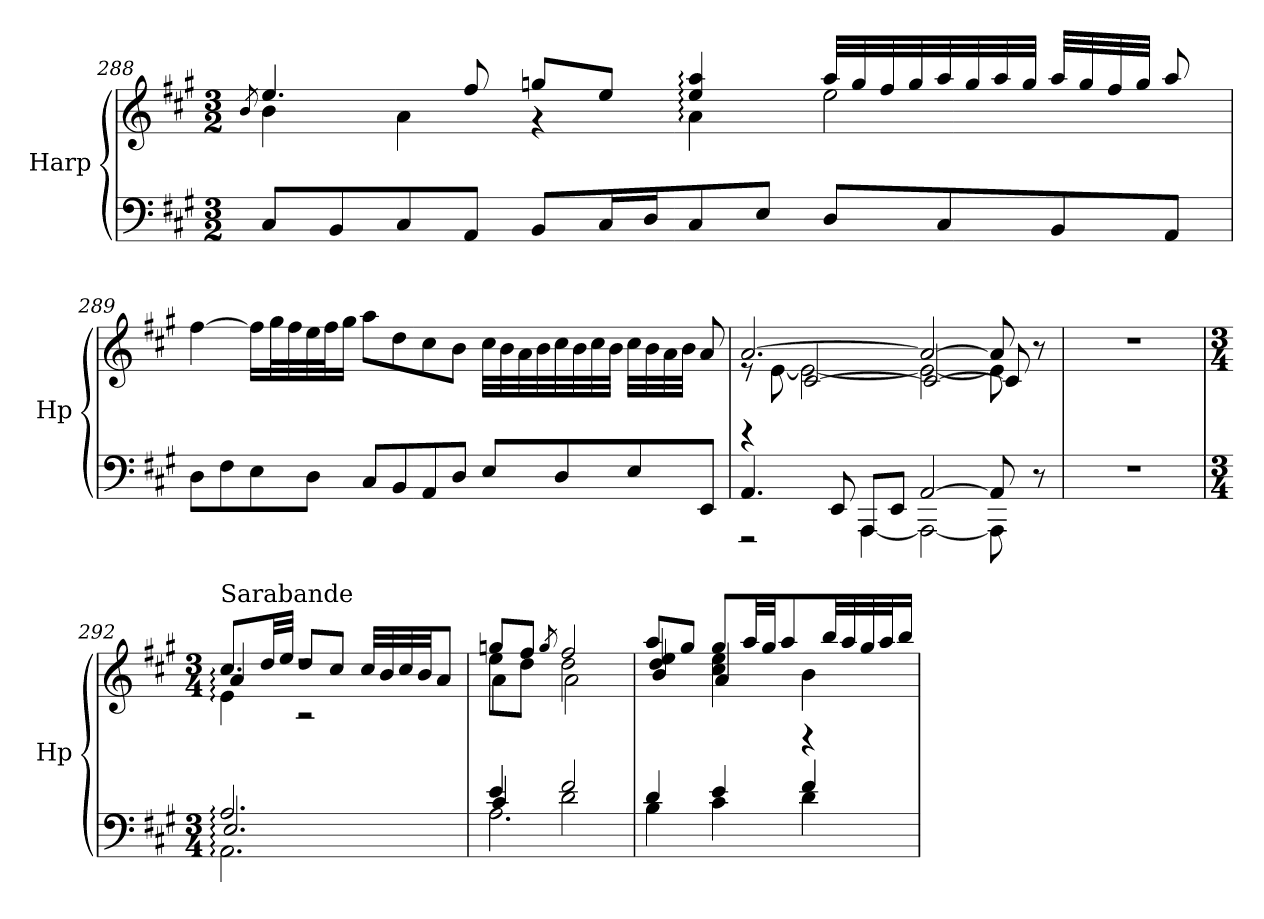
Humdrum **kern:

**kern	**kern
*part1	*part1
*staff2	*staff1
*I"Harp	*
*I'Hp	*
!!LO:LB:g=z
*clefF4	*clefG2
*k[f#c#g#]	*k[f#c#g#]
*M3/2	*M3/2
=288	=288
*	*^
.	.	8qb/
8C#/L	4.ee/	4b\
8BB/	.	.
8C#/	.	4a\
8AA/J	8ff#/	.
8BB/L	8ggn/L	4r
16C#/L	8ee/J	.
16D/J	.	.
8C#/	4ee/: 4aa/:	4a:\
8E/J	.	.
8D/L	32aa/LLL	2ee\
.	32gg/	.
.	32ff#/	.
.	32gg/	.
8C#/	32aa/	.
.	32gg/	.
.	32aa/	.
.	32gg/JJJ	.
8BB/	32aa/LLL	.
.	32gg/	.
.	32ff#/	.
.	32gg/JJJ	.
8AA/J	8aa/	.
*	*v	*v
!!LO:LB:g=z
=289	=289
8D\L	[4ff#\
8F#\	.
8E\	16ff#\LL]
.	32gg#\L
.	32ff#\
8D\J	32ee\
.	32ff#\J
.	16gg#\JJ
8C#/L	8aa\L
8BB/	8dd\
8AA/	8cc#\
8D/J	8b\J
8E/L	32cc#\LLL
.	32b\
.	32a\
.	32b\
8D/	32cc#\
.	32b\
.	32cc#\
.	32b\JJJ
8E/	32cc#\LLL
.	32b\
.	32a\
.	32b\JJJ
8EE/J	8a/
=290	=290
*^	*^
*	*	*	*^
4.AA/	2r	[2.a/	8re	4rGG
.	.	.	[8e\	.
.	.	.	2e\_	[2c#/
8EE/	.	.	.	.
8AAA/L	[4AAA\	.	.	.
8EE/J	.	.	.	.
[2AA/	2AAA\_	2a/_	2e\_	2c#/_
8AA/]	8AAA\]	8a/]	8e\]	8c#/]
8r	8ryy	8r	8ryy	8ryy
*v	*v	*	*	*
*	*v	*v	*v
=291	=291
1.r	1.r
!!LO:PB:g=z
=292	=292
*M3/4	*M3/4
*^	*^
*	*^	*	*^
!	!	!	!LO:TX:a:t=Sarabande	!	!
2.A:/	2.E:/	2.AA:\	8.cc#:/L	4a:/	4e:\
.	.	.	32dd/LL	.	.
.	.	.	32ee/JJJ	.	.
.	.	.	8dd/L	2rdd	2rA
.	.	.	8cc#/J	.	.
.	.	.	32cc#/LLL	.	.
.	.	.	32b/	.	.
.	.	.	32cc#/	.	.
.	.	.	32b/JJ	.	.
.	.	.	8a/J	.	.
=293	=293	=293	=293	=293	=293
4e/	4c#/	2.A\	8ggn/L	8ee\L	4a\
.	.	.	8ff#/J	8dd\J	.
.	.	.	8qgg/	.	.
2f#/	2d\	.	2ff#/	2dd\	2a\
*	*v	*v	*	*	*
=294	=294	=294	=294	=294
4d/	4B\	8aa/L	4dd/ 4ee/	4b/
.	.	8gg#/J	.	.
4e/	4c#\	8gg#/L	4cc#\ 4ee\	4a/
.	.	32aa/LL	.	.
.	.	32gg#/JJ	.	.
.	.	8aa/	.	.
4f#/	4d\	.	4b\	4rD
.	.	32bb/LL	.	.
.	.	32aa/	.	.
.	.	32gg#/	.	.
.	.	32aa/J	.	.
.	.	16bb/JJ	.	.
*v	*v	*	*	*
*	*v	*v	*v
=	=
*-	*-
